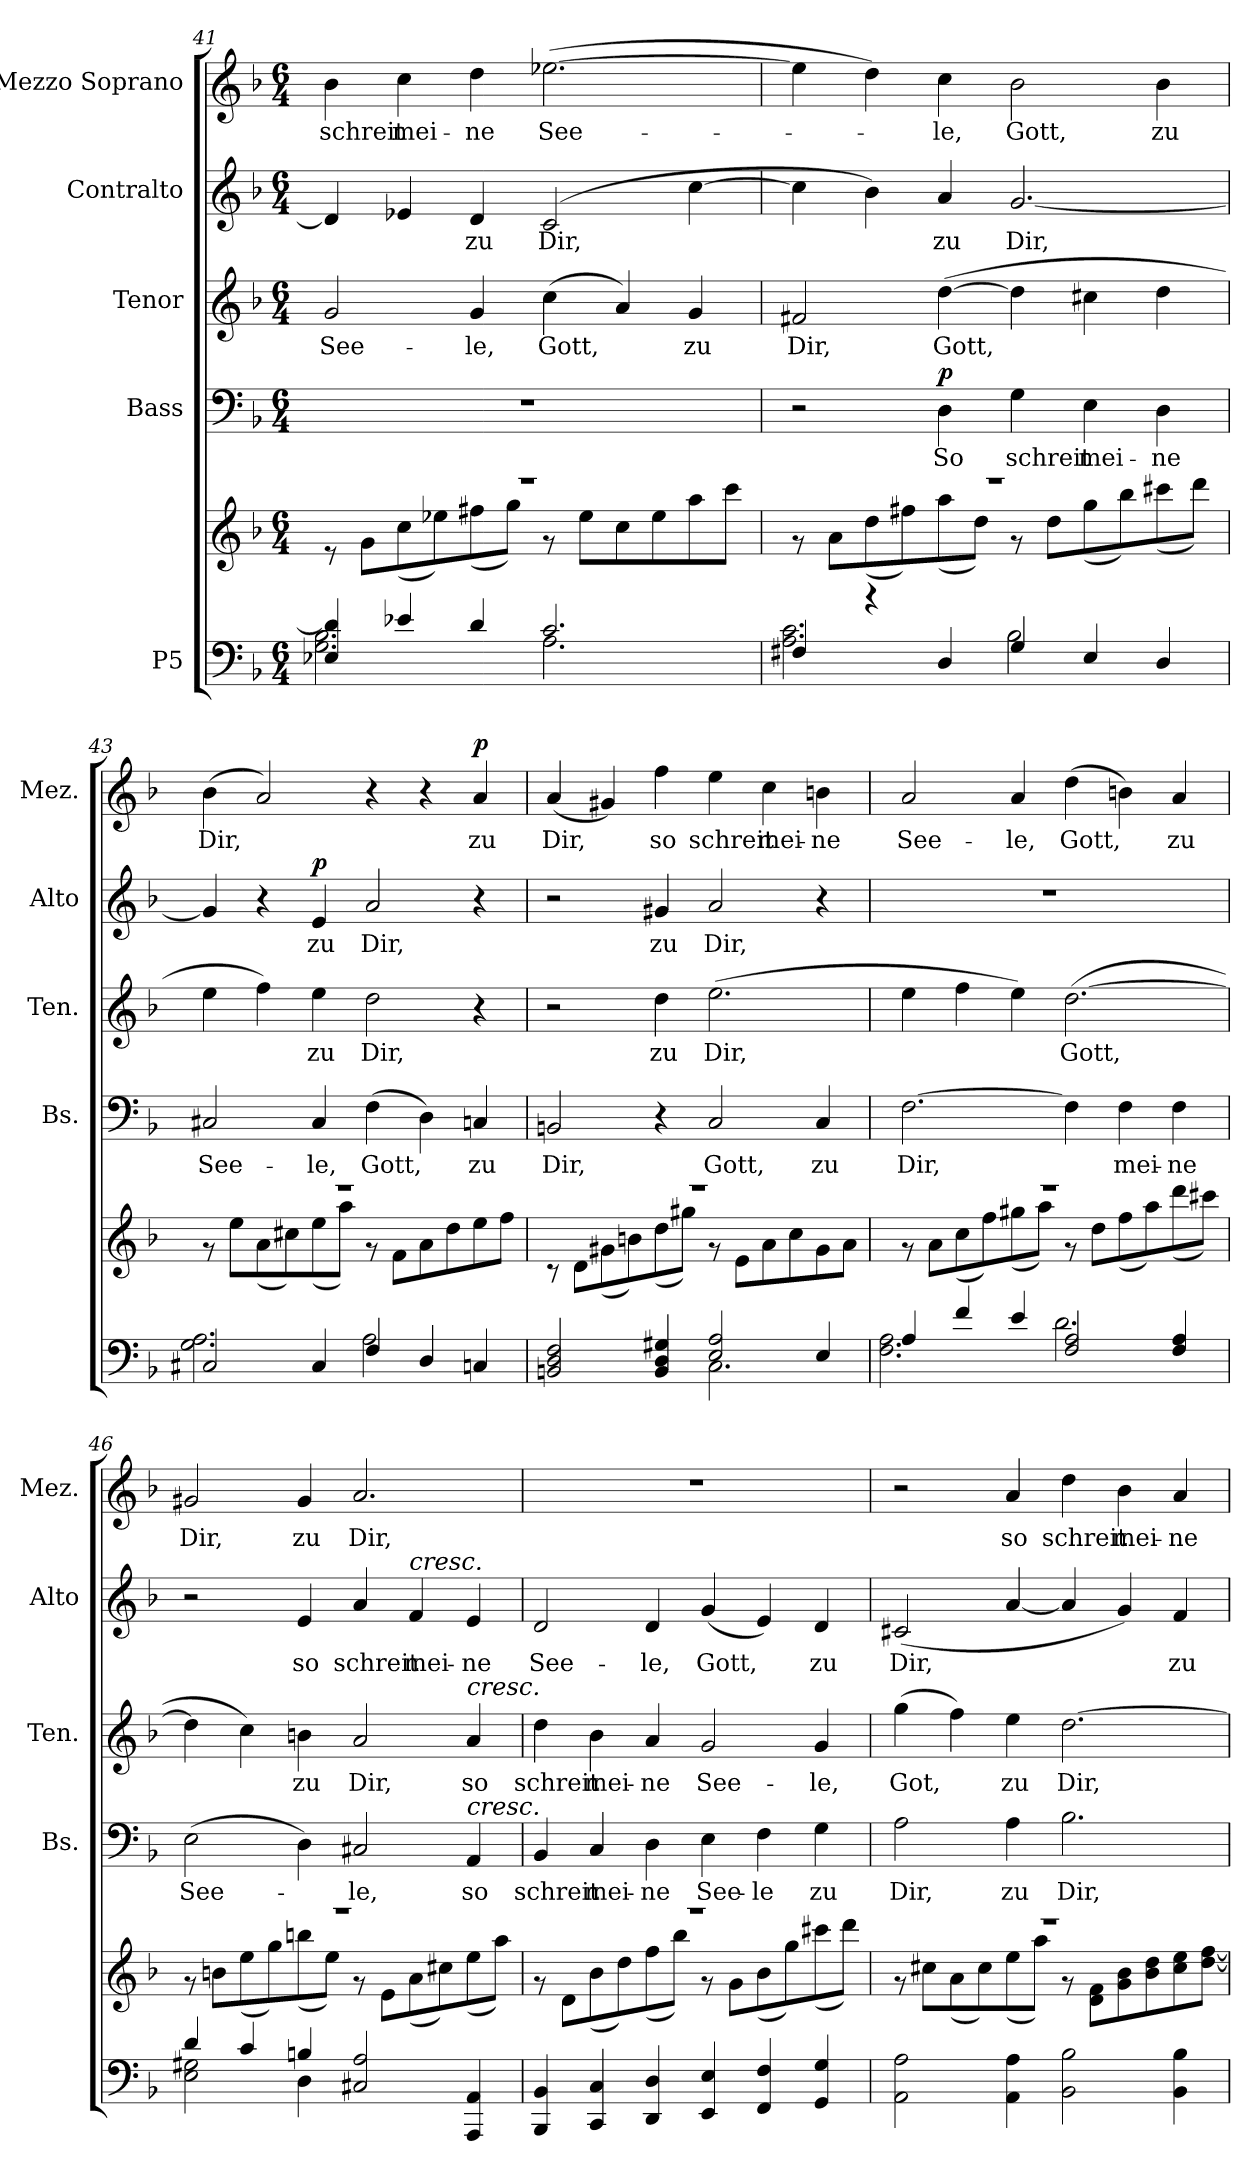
**kern	**kern	**kern	**text	**dynam	**kern	**text	**kern	**text	**dynam	**kern	**text	**dynam
*part5	*part5	*part4	*part4	*part4	*part3	*part3	*part2	*part2	*part2	*part1	*part1	*part1
*staff6	*staff5	*staff4	*staff4	*staff4	*staff3	*staff3	*staff2	*staff2	*staff2	*staff1	*staff1	*staff1
*I"P5	*	*I"Bass	*	*	*I"Tenor	*	*I"Contralto	*	*	*I"Mezzo Soprano	*	*
*	*	*I'Bs.	*	*	*I'Ten.	*	*I'Alto	*	*	*I'Mez.	*	*
*clefF4	*clefG2	*clefF4	*	*	*clefG2	*	*clefG2	*	*	*clefG2	*	*
*	*	*	*	*	*ITrd7c12	*	*	*	*	*	*	*
*k[b-]	*k[b-]	*k[b-]	*	*	*k[b-]	*	*k[b-]	*	*	*k[b-]	*	*
*F:	*F:	*F:	*	*	*F:	*	*F:	*	*	*F:	*	*
*M6/4	*M6/4	*M6/4	*	*	*M6/4	*	*M6/4	*	*	*M6/4	*	*
=41	=41	=41	=41	=41	=41	=41	=41	=41	=41	=41	=41	=41
*^	*^	*	*	*	*	*	*	*	*	*	*	*
4E-X/ 4d/]	2.G\ 2.B-\	1.r	8r	1.r	.	.	2G/	See-	4d/]	.	.	4b-\	schreit	.
.	.	.	8g\L	.	.	.	.	.	.	.	.	.	.	.
4e-X/	.	.	(>8cc\	.	.	.	.	.	4e-X/	.	.	4cc\	mei-	.
.	.	.	8ee-X\)	.	.	.	.	.	.	.	.	.	.	.
4d/	.	.	(>8ff#X\	.	.	.	4G/	-le,	4d/	zu	.	4dd\	-ne	.
.	.	.	8gg\J)	.	.	.	.	.	.	.	.	.	.	.
2.c/	2.A\	.	8r	.	.	.	(>4c\	Gott,	(2c/	Dir,	.	(>[2.ee-X\	See-	.
.	.	.	8ee-\L	.	.	.	.	.	.	.	.	.	.	.
.	.	.	8cc\	.	.	.	4A/)	.	.	.	.	.	.	.
.	.	.	8ee-\	.	.	.	.	.	.	.	.	.	.	.
.	.	.	8aa\	.	.	.	4G/	zu	[4cc\	.	.	.	.	.
.	.	.	8ccc\J	.	.	.	.	.	.	.	.	.	.	.
!!LO:LB:g=z
=42	=42	=42	=42	=42	=42	=42	=42	=42	=42	=42	=42	=42	=42	=42
4F#X/	2.A\ 2.c\	1.r	8r	2r	.	.	2F#X/	Dir,	4cc\]	.	.	4ee-\]	.	.
.	.	.	8a\L	.	.	.	.	.	.	.	.	.	.	.
4r	.	.	(>8dd\	.	.	.	.	.	4b-\)	.	.	4dd\)	.	.
.	.	.	8ff#X\)	.	.	.	.	.	.	.	.	.	.	.
!	!	!	!	!	!	!LO:DY:a	!	!	!	!	!	!	!	!
4D/	.	.	(>8aa\	4D\	So	p	(>[4d\	Gott,	4a/	zu	.	4cc\	-le,	.
.	.	.	8dd\J)	.	.	.	.	.	.	.	.	.	.	.
4G/	2B-\	.	8r	4G\	schreit	.	4d\]	.	[2.g/	Dir,	.	2b-\	Gott,	.
.	.	.	8dd\L	.	.	.	.	.	.	.	.	.	.	.
4E/	.	.	(>8gg\	4E\	mei-	.	4c#X\	.	.	.	.	.	.	.
.	.	.	8bb-\)	.	.	.	.	.	.	.	.	.	.	.
4D/	4ryy	.	(>8ccc#X\	4D\	-ne	.	4d\	.	.	.	.	4b-\	zu	.
.	.	.	8ddd\J)	.	.	.	.	.	.	.	.	.	.	.
=43	=43	=43	=43	=43	=43	=43	=43	=43	=43	=43	=43	=43	=43	=43
2C#X/	2.G\ 2.A\	1.r	8r	2C#X/	See-	.	4e\	.	4g/]	.	.	(4b-\	Dir,	.
.	.	.	8ee\L	.	.	.	.	.	.	.	.	.	.	.
.	.	.	(>8a\	.	.	.	4f\)	.	4r	.	.	2a/)	.	.
.	.	.	8cc#X\)	.	.	.	.	.	.	.	.	.	.	.
!	!	!	!	!	!	!	!	!	!	!	!LO:DY:a	!	!	!
4C#/	.	.	(>8ee\	4C#/	-le,	.	4e\	zu	4e/	zu	p	.	.	.
.	.	.	8aa\J)	.	.	.	.	.	.	.	.	.	.	.
4F/	2A\	.	8r	(>4F\	Gott,	.	2d\	Dir,	2a/	Dir,	.	4r	.	.
.	.	.	8f\L	.	.	.	.	.	.	.	.	.	.	.
4D/	.	.	8a\	4D\)	.	.	.	.	.	.	.	4r	.	.
.	.	.	8dd\	.	.	.	.	.	.	.	.	.	.	.
!	!	!	!	!	!	!	!	!	!	!	!	!	!	!LO:DY:a
4Cn/	4ryy	.	8ee\	4Cn/	zu	.	4r	.	4r	.	.	4a/	zu	p
.	.	.	8ff\J	.	.	.	.	.	.	.	.	.	.	.
!!LO:PB:g=z
=44	=44	=44	=44	=44	=44	=44	=44	=44	=44	=44	=44	=44	=44	=44
2BBn/ 2D/ 2F/	2.ryy	1.r	8r	2BBn/	Dir,	.	2r	.	2r	.	.	(4a/	Dir,	.
.	.	.	8d\L	.	.	.	.	.	.	.	.	.	.	.
.	.	.	(8g#X\	.	.	.	.	.	.	.	.	4g#X/)	.	.
.	.	.	8bn\)	.	.	.	.	.	.	.	.	.	.	.
4BB/ 4D/ 4G#X/	.	.	(8dd\	4r	.	.	4d\	zu	4g#X/	zu	.	4ff\	so	.
.	.	.	8gg#X\J)	.	.	.	.	.	.	.	.	.	.	.
2E/ 2A/	2.C\	.	8r	2C/	Gott,	.	(2.e\	Dir,	2a/	Dir,	.	4ee\	schreit	.
.	.	.	8e\L	.	.	.	.	.	.	.	.	.	.	.
.	.	.	8a\	.	.	.	.	.	.	.	.	4cc\	mei-	.
.	.	.	8cc\	.	.	.	.	.	.	.	.	.	.	.
4E/	.	.	8g#\	4C/	zu	.	.	.	4r	.	.	4bn\	-ne	.
.	.	.	8a\J	.	.	.	.	.	.	.	.	.	.	.
=45	=45	=45	=45	=45	=45	=45	=45	=45	=45	=45	=45	=45	=45	=45
4A/	2.F\ 2.A\	1.r	8r	[2.F\	Dir,	.	4e\	.	1.r	.	.	2a/	See-	.
.	.	.	8a\L	.	.	.	.	.	.	.	.	.	.	.
4f/	.	.	(>8cc\	.	.	.	4f\	.	.	.	.	.	.	.
.	.	.	8ff\)	.	.	.	.	.	.	.	.	.	.	.
4e/	.	.	(>8gg#X\	.	.	.	4e\)	.	.	.	.	4a/	-le,	.
.	.	.	8aa\J)	.	.	.	.	.	.	.	.	.	.	.
2F/ 2A/	2.d\	.	8r	4F\]	.	.	(>[2.d\	Gott,	.	.	.	(>4dd\	Gott,	.
.	.	.	8dd\L	.	.	.	.	.	.	.	.	.	.	.
.	.	.	(>8ff\	4F\	mei-	.	.	.	.	.	.	4bn\)	.	.
.	.	.	8aa\)	.	.	.	.	.	.	.	.	.	.	.
4F/ 4A/	.	.	(>8ddd\	4F\	-ne	.	.	.	.	.	.	4a/	zu	.
.	.	.	8ccc#X\J)	.	.	.	.	.	.	.	.	.	.	.
!!LO:LB:g=z
=46	=46	=46	=46	=46	=46	=46	=46	=46	=46	=46	=46	=46	=46	=46
4d/	2E\ 2G#X\	1.r	8r	(>2E\	See-	.	4d\]	.	2r	.	.	2g#X/	Dir,	.
.	.	.	8bn\L	.	.	.	.	.	.	.	.	.	.	.
4c/	.	.	(>8ee\	.	.	.	4c\)	.	.	.	.	.	.	.
.	.	.	8gg\)	.	.	.	.	.	.	.	.	.	.	.
4Bn/	4D\	.	(>8bbn\	4D\)	.	.	4Bn\	zu	4e/	so	.	4g#/	zu	.
.	.	.	8ee\J)	.	.	.	.	.	.	.	.	.	.	.
2C#X/ 2A/	2.ryy	.	8r	2C#X/	-le,	.	2A/	Dir,	4a/	schreit	.	2.a/	Dir,	.
.	.	.	8e\L	.	.	.	.	.	.	.	.	.	.	.
!	!	!	!	!	!	!	!	!	!LO:TX:a:i:t=cresc.	!	!	!	!	!
.	.	.	(>8a\	.	.	.	.	.	4f/	mei-	.	.	.	.
.	.	.	8cc#X\)	.	.	.	.	.	.	.	.	.	.	.
!	!	!	!	!	!	!	!LO:TX:a:i:t=cresc.	!	!	!	!	!	!	!
!	!	!	!	!LO:TX:a:i:t=cresc.	!	!	!	!	!	!	!	!	!	!
4AAA/ 4AA/	.	.	(>8ee\	4AA/	so	.	4A/	so	4e/	-ne	.	.	.	.
.	.	.	8aa\J)	.	.	.	.	.	.	.	.	.	.	.
*v	*v	*	*	*	*	*	*	*	*	*	*	*	*	*
=47	=47	=47	=47	=47	=47	=47	=47	=47	=47	=47	=47	=47	=47
4BBB-/ 4BB-/	1.r	8r	4BB-/	schreit	.	4d\	schreit	2d/	See-	.	1.r	.	.
.	.	8d\L	.	.	.	.	.	.	.	.	.	.	.
4CC/ 4C/	.	(>8b-\	4C/	mei-	.	4B-\	mei-	.	.	.	.	.	.
.	.	8dd\)	.	.	.	.	.	.	.	.	.	.	.
4DD/ 4D/	.	(>8ff\	4D\	-ne	.	4A/	-ne	4d/	-le,	.	.	.	.
.	.	8bb-\J)	.	.	.	.	.	.	.	.	.	.	.
4EE/ 4E/	.	8r	4E\	See-	.	2G/	See-	(4g/	Gott,	.	.	.	.
.	.	8g\L	.	.	.	.	.	.	.	.	.	.	.
4FF/ 4F/	.	(>8b-\	4F\	-le	.	.	.	4e/)	.	.	.	.	.
.	.	8gg\)	.	.	.	.	.	.	.	.	.	.	.
4GG/ 4G/	.	(>8ccc#X\	4G\	zu	.	4G/	-le,	4d/	zu	.	.	.	.
.	.	8ddd\J)	.	.	.	.	.	.	.	.	.	.	.
!!LO:PB:g=z
=48	=48	=48	=48	=48	=48	=48	=48	=48	=48	=48	=48	=48	=48
2AA\ 2A\	1.r	8r	2A\	Dir,	.	(>4g\	Got,	(>2c#X/	Dir,	.	2r	.	.
.	.	8cc#X\L	.	.	.	.	.	.	.	.	.	.	.
.	.	(>8a\	.	.	.	4f\)	.	.	.	.	.	.	.
.	.	8cc#\)	.	.	.	.	.	.	.	.	.	.	.
4AA\ 4A\	.	(>8ee\	4A\	zu	.	4e\	zu	[4a/	.	.	4a/	so	.
.	.	8aa\J)	.	.	.	.	.	.	.	.	.	.	.
2BB-\ 2B-\	.	8r	2.B-\	Dir,	.	[2.d\	Dir,	4a/]	.	.	4dd\	schreit	.
.	.	8d\ 8f\L	.	.	.	.	.	.	.	.	.	.	.
.	.	8g\ 8b-\	.	.	.	.	.	4g/)	.	.	4b-\	mei-	.
.	.	8b-\ 8dd\	.	.	.	.	.	.	.	.	.	.	.
4BB-\ 4B-\	.	8cc#\ 8ee\	.	.	.	.	.	4f/	zu	.	4a/	-ne	.
.	.	[8dd\ [8ff\J	.	.	.	.	.	.	.	.	.	.	.
*	*v	*v	*	*	*	*	*	*	*	*	*	*	*
=	=	=	=	=	=	=	=	=	=	=	=	=
*-	*-	*-	*-	*-	*-	*-	*-	*-	*-	*-	*-	*-
